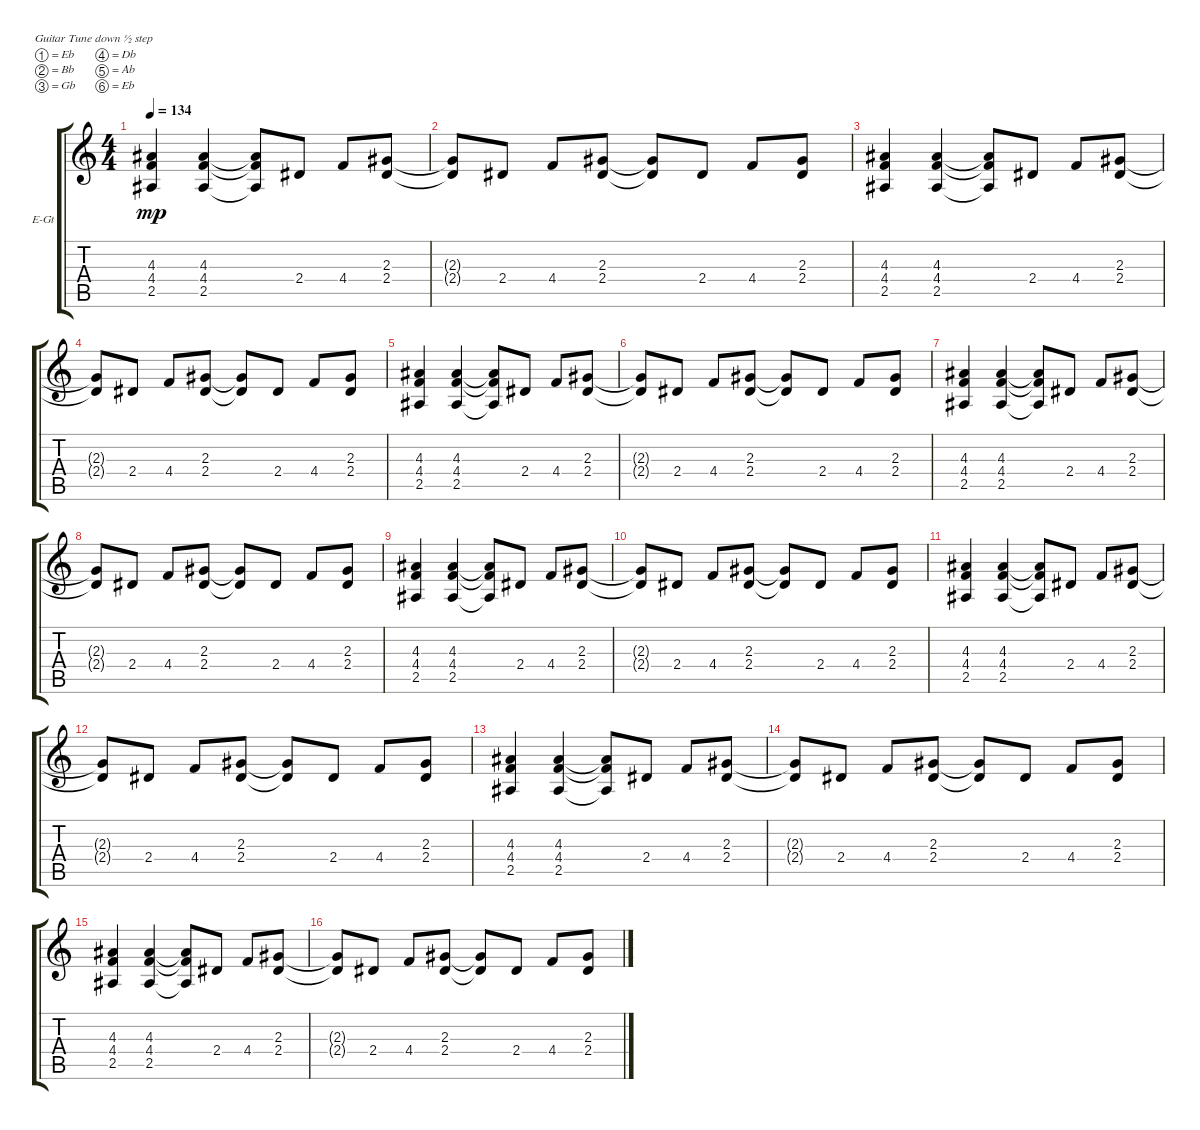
\bracketExtendMode groupsimilarinstruments
\firstSystemTrackNameOrientation horizontal
\otherSystemsTrackNameOrientation horizontal
\track ("Guitar 2" "E-Gt") {instrument overdrivenguitar}
\staff {score tabs}
\tuning (Eb4 Bb3 Gb3 Db3 Ab2 Eb2)
\ts (4 4)
\scale
0.254768
\tempo 134
\accidentals auto
\clef g2
\ottava regular
\simile none
\ks c
(2.5 4.4 4.3).4{dy mp} (2.5 4.4 4.3).4 (2.5{t} 4.4{t} 4.3{t}).8 2.4.8 4.4.8 (2.4 2.3).8 |
\scale
0.245232 (2.4{t} 2.3{t}).8 2.4.8 4.4.8 (2.4 2.3).8 (2.4{t} 2.3{t}).8 2.4.8 4.4.8 (2.4 2.3).8 |
\scale
0.254768 (2.5 4.4 4.3).4 (2.5 4.4 4.3).4 (2.5{t} 4.4{t} 4.3{t}).8 2.4.8 4.4.8 (2.4 2.3).8 |
\scale
0.245232 (2.4{t} 2.3{t}).8 2.4.8 4.4.8 (2.4 2.3).8 (2.4{t} 2.3{t}).8 2.4.8 4.4.8 (2.4 2.3).8 |
\scale
0.254768 (2.5 4.4 4.3).4 (2.5 4.4 4.3).4 (2.5{t} 4.4{t} 4.3{t}).8 2.4.8 4.4.8 (2.4 2.3).8 |
\scale
0.245232 (2.4{t} 2.3{t}).8 2.4.8 4.4.8 (2.4 2.3).8 (2.4{t} 2.3{t}).8 2.4.8 4.4.8 (2.4 2.3).8 |
\scale
0.254768 (2.5 4.4 4.3).4 (2.5 4.4 4.3).4 (2.5{t} 4.4{t} 4.3{t}).8 2.4.8 4.4.8 (2.4 2.3).8 |
\scale
0.245232 (2.4{t} 2.3{t}).8 2.4.8 4.4.8 (2.4 2.3).8 (2.4{t} 2.3{t}).8 2.4.8 4.4.8 (2.4 2.3).8 |
\scale
0.254768 (2.5 4.4 4.3).4 (2.5 4.4 4.3).4 (2.5{t} 4.4{t} 4.3{t}).8 2.4.8 4.4.8 (2.4 2.3).8 |
\scale
0.245232 (2.4{t} 2.3{t}).8 2.4.8 4.4.8 (2.4 2.3).8 (2.4{t} 2.3{t}).8 2.4.8 4.4.8 (2.4 2.3).8 |
(2.5 4.4 4.3).4 (2.5 4.4 4.3).4 (2.5{t} 4.4{t} 4.3{t}).8 2.4.8 4.4.8 (2.4 2.3).8 |
(2.4{t} 2.3{t}).8 2.4.8 4.4.8 (2.4 2.3).8 (2.4{t} 2.3{t}).8 2.4.8 4.4.8 (2.4 2.3).8 |
(2.5 4.4 4.3).4 (2.5 4.4 4.3).4 (2.5{t} 4.4{t} 4.3{t}).8 2.4.8 4.4.8 (2.4 2.3).8 |
(2.4{t} 2.3{t}).8 2.4.8 4.4.8 (2.4 2.3).8 (2.4{t} 2.3{t}).8 2.4.8 4.4.8 (2.4 2.3).8 |
(2.5 4.4 4.3).4 (2.5 4.4 4.3).4 (2.5{t} 4.4{t} 4.3{t}).8 2.4.8 4.4.8 (2.4 2.3).8 |
(2.4{t} 2.3{t}).8 2.4.8 4.4.8 (2.4 2.3).8 (2.4{t} 2.3{t}).8 2.4.8 4.4.8 (2.4 2.3).8
